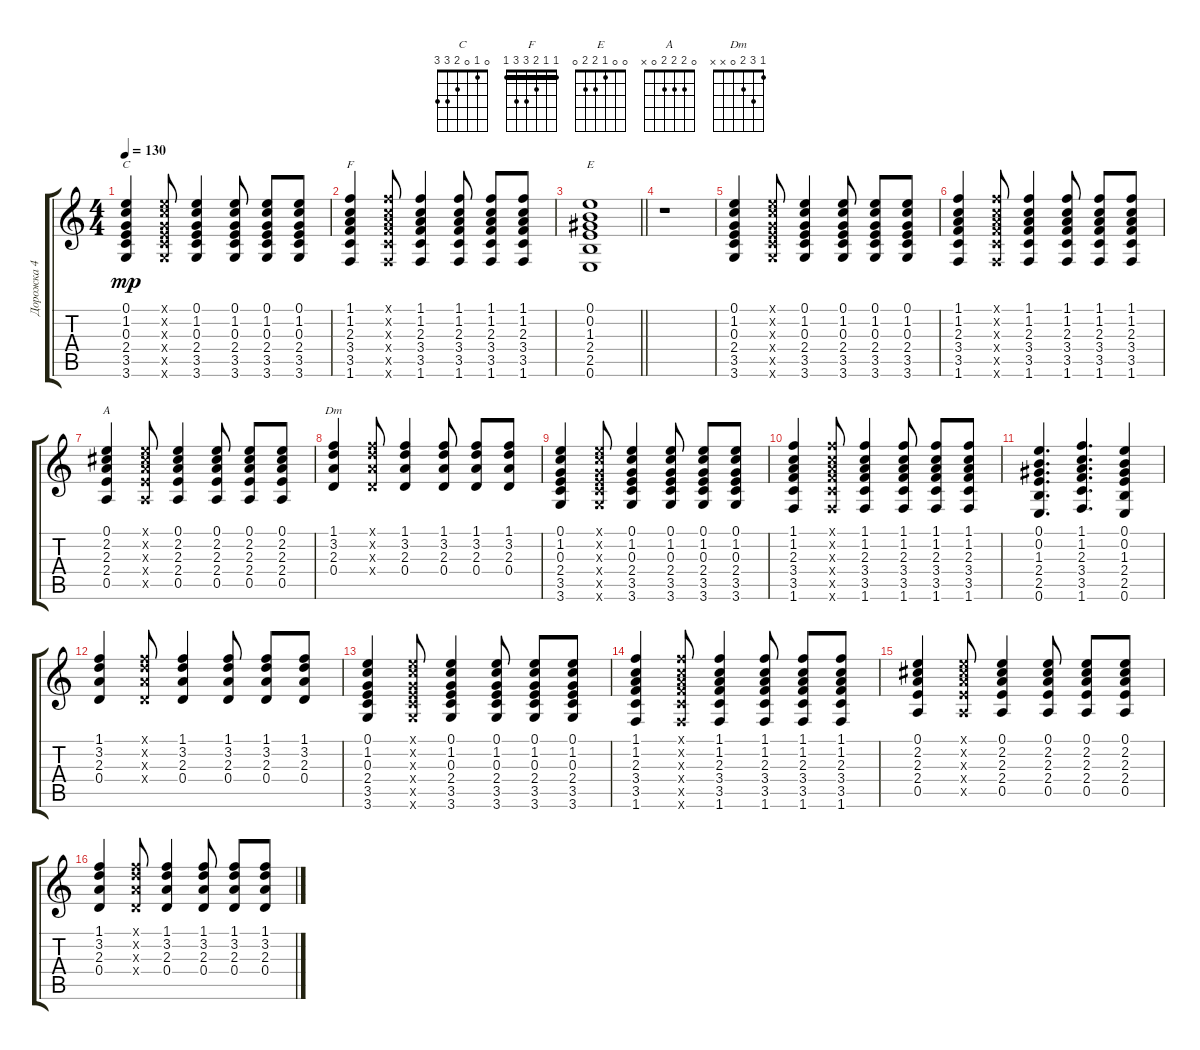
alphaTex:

\track ("Дорожка 4" "Дорожка 4") {instrument electricguitarclean}
\staff {score tabs}
\tuning (E4 B3 G3 D3 A2 E2) {hide}
\chord ("C" 0 1 0 2 3 3)
\chord ("F" 1 1 2 3 3 1) {barre 1}
\chord ("E" 0 0 1 2 2 0)
\chord ("A" 0 2 2 2 0 x)
\chord ("Dm" 1 3 2 0 x x)
\ts (4 4)
\tempo 130
\clef g2
\ks c
(0.1 1.2 0.3 2.4 3.5 3.6).4{ch "C" dy mp} (0.1{x} 1.2{x} 0.3{x} 2.4{x} 3.5{x} 3.6{x}).8 (0.1 1.2 0.3 2.4 3.5 3.6).4 (0.1 1.2 0.3 2.4 3.5 3.6).8 (0.1 1.2 0.3 2.4 3.5 3.6).8 (0.1 1.2 0.3 2.4 3.5 3.6).8 |
(1.1 1.2 2.3 3.4 3.5 1.6).4{ch "F"} (1.1{x} 1.2{x} 2.3{x} 3.4{x} 3.5{x} 1.6{x}).8 (1.1 1.2 2.3 3.4 3.5 1.6).4 (1.1 1.2 2.3 3.4 3.5 1.6).8 (1.1 1.2 2.3 3.4 3.5 1.6).8 (1.1 1.2 2.3 3.4 3.5 1.6).8 |
\barLineRight lightlight
(0.1 0.2 1.3 2.4 2.5 0.6).1{ch "E"} |
r.1 |
(0.1 1.2 0.3 2.4 3.5 3.6).4 (0.1{x} 1.2{x} 0.3{x} 2.4{x} 3.5{x} 3.6{x}).8 (0.1 1.2 0.3 2.4 3.5 3.6).4 (0.1 1.2 0.3 2.4 3.5 3.6).8 (0.1 1.2 0.3 2.4 3.5 3.6).8 (0.1 1.2 0.3 2.4 3.5 3.6).8 |
(1.1 1.2 2.3 3.4 3.5 1.6).4 (1.1{x} 1.2{x} 2.3{x} 3.4{x} 3.5{x} 1.6{x}).8 (1.1 1.2 2.3 3.4 3.5 1.6).4 (1.1 1.2 2.3 3.4 3.5 1.6).8 (1.1 1.2 2.3 3.4 3.5 1.6).8 (1.1 1.2 2.3 3.4 3.5 1.6).8 |
(0.1 2.2 2.3 2.4 0.5).4{ch "A"} (0.1{x} 2.2{x} 2.3{x} 2.4{x} 0.5{x}).8 (0.1 2.2 2.3 2.4 0.5).4 (0.1 2.2 2.3 2.4 0.5).8 (0.1 2.2 2.3 2.4 0.5).8 (0.1 2.2 2.3 2.4 0.5).8 |
(1.1 3.2 2.3 0.4).4{ch "Dm"} (1.1{x} 3.2{x} 2.3{x} 0.4{x}).8 (1.1 3.2 2.3 0.4).4 (1.1 3.2 2.3 0.4).8 (1.1 3.2 2.3 0.4).8 (1.1 3.2 2.3 0.4).8 |
(0.1 1.2 0.3 2.4 3.5 3.6).4 (0.1{x} 1.2{x} 0.3{x} 2.4{x} 3.5{x} 3.6{x}).8 (0.1 1.2 0.3 2.4 3.5 3.6).4 (0.1 1.2 0.3 2.4 3.5 3.6).8 (0.1 1.2 0.3 2.4 3.5 3.6).8 (0.1 1.2 0.3 2.4 3.5 3.6).8 |
(1.1 1.2 2.3 3.4 3.5 1.6).4 (1.1{x} 1.2{x} 2.3{x} 3.4{x} 3.5{x} 1.6{x}).8 (1.1 1.2 2.3 3.4 3.5 1.6).4 (1.1 1.2 2.3 3.4 3.5 1.6).8 (1.1 1.2 2.3 3.4 3.5 1.6).8 (1.1 1.2 2.3 3.4 3.5 1.6).8 |
(0.1 0.2 1.3 2.4 2.5 0.6).4{d} (1.1 1.2 2.3 3.4 3.5 1.6).4{d} (0.1 0.2 1.3 2.4 2.5 0.6).4 |
(1.1 3.2 2.3 0.4).4 (1.1{x} 3.2{x} 2.3{x} 0.4{x}).8 (1.1 3.2 2.3 0.4).4 (1.1 3.2 2.3 0.4).8 (1.1 3.2 2.3 0.4).8 (1.1 3.2 2.3 0.4).8 |
(0.1 1.2 0.3 2.4 3.5 3.6).4 (0.1{x} 1.2{x} 0.3{x} 2.4{x} 3.5{x} 3.6{x}).8 (0.1 1.2 0.3 2.4 3.5 3.6).4 (0.1 1.2 0.3 2.4 3.5 3.6).8 (0.1 1.2 0.3 2.4 3.5 3.6).8 (0.1 1.2 0.3 2.4 3.5 3.6).8 |
(1.1 1.2 2.3 3.4 3.5 1.6).4 (1.1{x} 1.2{x} 2.3{x} 3.4{x} 3.5{x} 1.6{x}).8 (1.1 1.2 2.3 3.4 3.5 1.6).4 (1.1 1.2 2.3 3.4 3.5 1.6).8 (1.1 1.2 2.3 3.4 3.5 1.6).8 (1.1 1.2 2.3 3.4 3.5 1.6).8 |
(0.1 2.2 2.3 2.4 0.5).4 (0.1{x} 2.2{x} 2.3{x} 2.4{x} 0.5{x}).8 (0.1 2.2 2.3 2.4 0.5).4 (0.1 2.2 2.3 2.4 0.5).8 (0.1 2.2 2.3 2.4 0.5).8 (0.1 2.2 2.3 2.4 0.5).8 |
(1.1 3.2 2.3 0.4).4 (1.1{x} 3.2{x} 2.3{x} 0.4{x}).8 (1.1 3.2 2.3 0.4).4 (1.1 3.2 2.3 0.4).8 (1.1 3.2 2.3 0.4).8 (1.1 3.2 2.3 0.4).8
